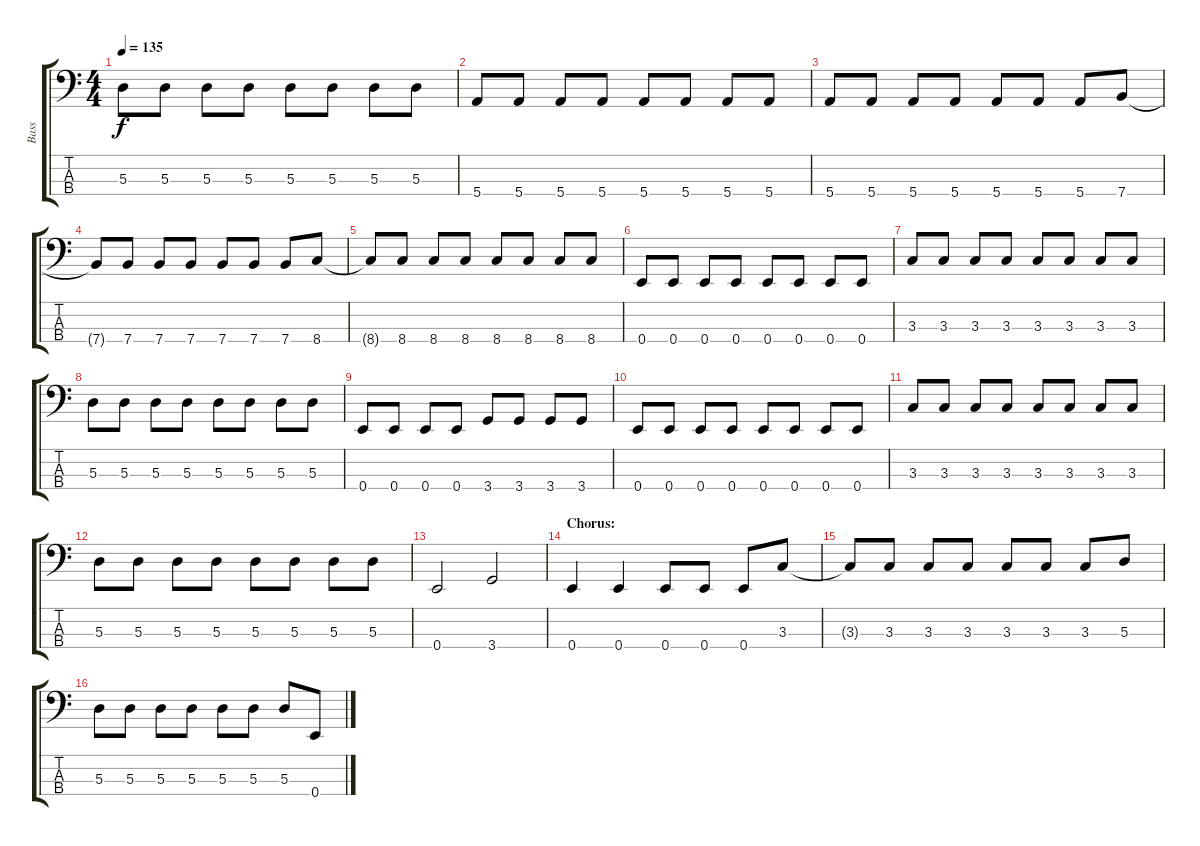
\track ("Bass" "Bass") {instrument electricbassfinger}
\staff {score tabs}
\tuning (G2 D2 A1 E1) {hide}
\ts (4 4)
\tempo 135
\clef f4
\ks c
5.3.8{dy f} 5.3.8 5.3.8 5.3.8 5.3.8 5.3.8 5.3.8 5.3.8 |
5.4.8 5.4.8 5.4.8 5.4.8 5.4.8 5.4.8 5.4.8 5.4.8 |
5.4.8 5.4.8 5.4.8 5.4.8 5.4.8 5.4.8 5.4.8 7.4.8 |
7.4{t}.8 7.4.8 7.4.8 7.4.8 7.4.8 7.4.8 7.4.8 8.4.8 |
8.4{t}.8 8.4.8 8.4.8 8.4.8 8.4.8 8.4.8 8.4.8 8.4.8 |
0.4.8 0.4.8 0.4.8 0.4.8 0.4.8 0.4.8 0.4.8 0.4.8 |
3.3.8 3.3.8 3.3.8 3.3.8 3.3.8 3.3.8 3.3.8 3.3.8 |
5.3.8 5.3.8 5.3.8 5.3.8 5.3.8 5.3.8 5.3.8 5.3.8 |
0.4.8 0.4.8 0.4.8 0.4.8 3.4.8 3.4.8 3.4.8 3.4.8 |
0.4.8 0.4.8 0.4.8 0.4.8 0.4.8 0.4.8 0.4.8 0.4.8 |
3.3.8 3.3.8 3.3.8 3.3.8 3.3.8 3.3.8 3.3.8 3.3.8 |
5.3.8 5.3.8 5.3.8 5.3.8 5.3.8 5.3.8 5.3.8 5.3.8 |
0.4.2 3.4.2 |
\section ("" "Chorus:")
0.4.4 0.4.4 0.4.8 0.4.8 0.4.8 3.3.8 |
3.3{t}.8 3.3.8 3.3.8 3.3.8 3.3.8 3.3.8 3.3.8 5.3.8 |
5.3.8 5.3.8 5.3.8 5.3.8 5.3.8 5.3.8 5.3.8 0.4.8
